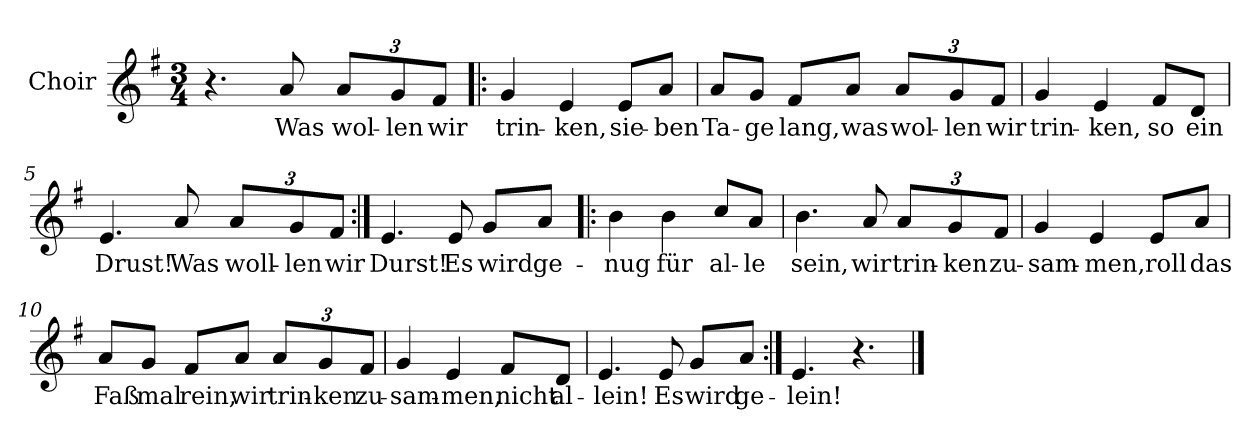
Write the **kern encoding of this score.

**kern	**text
*part1	*part1
*staff1	*staff1
*I"Choir	*
*I'Ch	*
*clefG2	*
*k[f#]	*
*G:	*
*M3/4	*
=1	=1
4.r	.
8a/	Was
*Xbrackettup	*
12a/L	wol-
12g/	-len
12f#/J	wir
=2!|:	=2!|:
4g/	trin-
4e/	-ken,
8e/L	sie-
8a/J	-ben
=3	=3
8a/L	Ta-
8g/J	-ge
8f#/L	lang,
8a/J	was
12a/L	wol-
12g/	-len
12f#/J	wir
!!LO:LB:g=z
=4	=4
4g/	trin-
4e/	-ken,
8f#/L	so
8d/J	ein
=5	=5
4.e/	Drust!
8a/	Was
12a/L	woll-
12g/	-len
12f#/J	wir
=6:|!	=6:|!
4.e/	Durst!
8e/	Es
8g/L	wird
8a/J	ge-
!!LO:LB:g=z
=7!|:	=7!|:
4b\	-nug
4b\	für
8cc/L	al-
8a/J	-le
=8	=8
4.b\	sein,
8a/	wir
12a/L	trin-
12g/	-ken
12f#/J	zu-
=9	=9
4g/	-sam-
4e/	-men,
8e/L	roll
8a/J	das
!!LO:LB:g=z
=10	=10
8a/L	Faß
8g/J	mal
8f#/L	rein,
8a/J	wir
12a/L	trin-
12g/	-ken
12f#/J	zu-
=11	=11
4g/	-sam-
4e/	-men,
8f#/L	nicht
8d/J	al-
=12	=12
4.e/	-lein!
8e/	Es
8g/L	wird
8a/J	ge-
=13:|!	=13:|!
4.e/	-lein!
4.r	.
==	==
*-	*-
